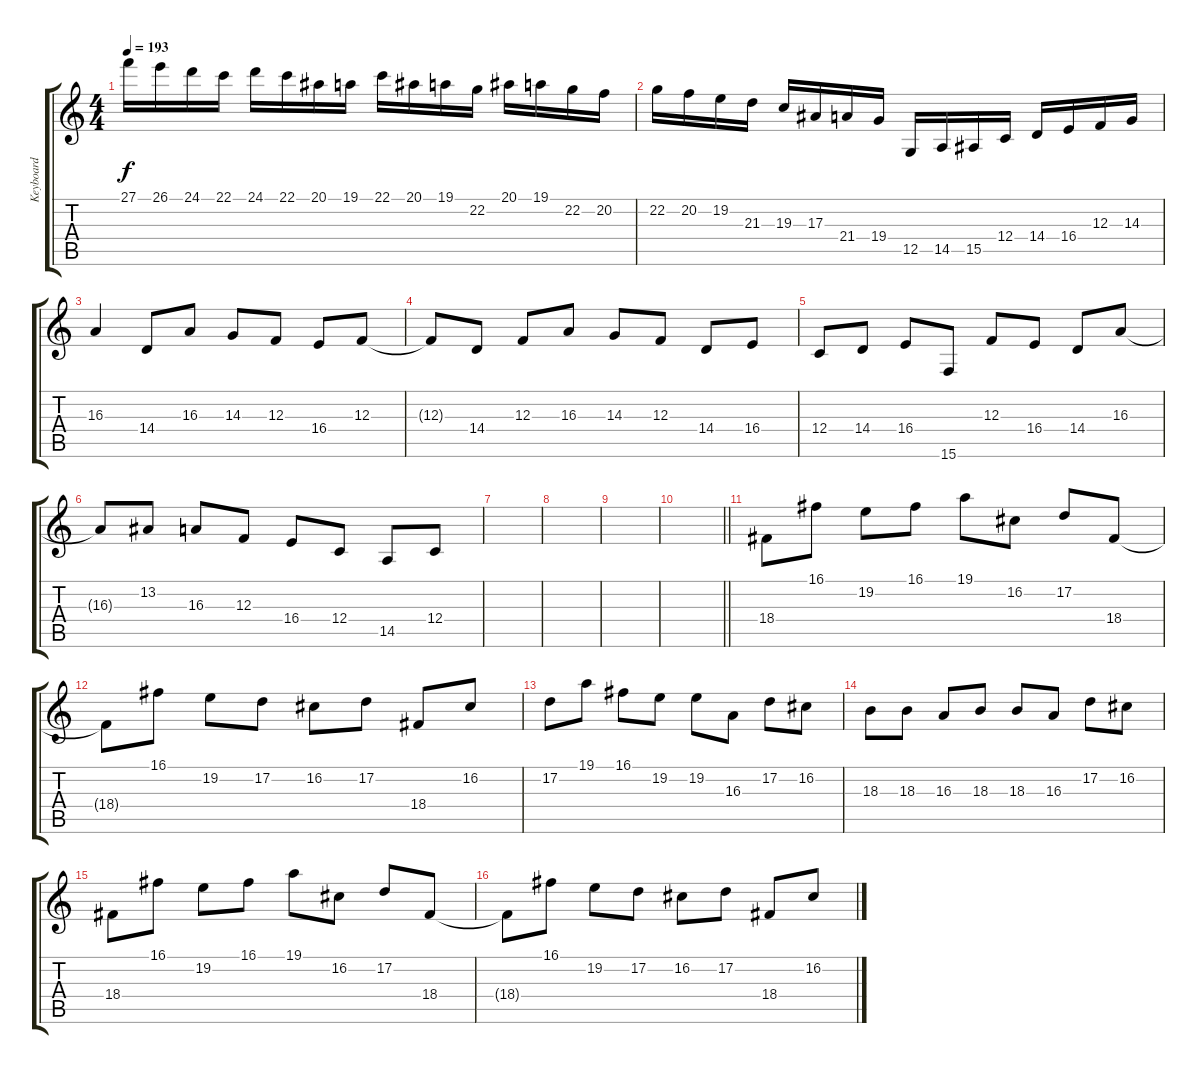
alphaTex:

\track ("Keyboard" "Keyboard") {instrument stringensemble1}
\staff {score tabs}
\tuning (D4 A3 F3 C3 G2 D2) {hide}
\ts (4 4)
\tempo 193
\clef g2
\ks c
27.1.16{dy f} 26.1.16 24.1.16 22.1.16 24.1.16 22.1.16 20.1.16 19.1.16 22.1.16 20.1.16 19.1.16 22.2.16 20.1.16 19.1.16 22.2.16 20.2.16 |
22.2.16 20.2.16 19.2.16 21.3.16 19.3.16 17.3.16 21.4.16 19.4.16 12.5.16{volume 12 balance 11} 14.5.16 15.5.16 12.4.16 14.4.16 16.4.16 12.3.16 14.3.16 |
16.3.4 14.4.8 16.3.8 14.3.8 12.3.8 16.4.8 12.3.8 |
12.3{t}.8 14.4.8 12.3.8 16.3.8 14.3.8 12.3.8 14.4.8 16.4.8 |
12.4.8 14.4.8 16.4.8 15.6.8 12.3.8 16.4.8 14.4.8 16.3.8 |
16.3{t}.8 13.2.8 16.3.8 12.3.8 16.4.8 12.4.8 14.5.8 12.4.8 |
|
|
|
\barLineRight lightlight
|
18.4.8{instrument lead2sawtooth} 16.1.8 19.2.8 16.1.8 19.1.8 16.2.8 17.2.8 18.4.8 |
18.4{t}.8 16.1.8 19.2.8 17.2.8 16.2.8 17.2.8 18.4.8 16.2.8 |
17.2.8 19.1.8 16.1.8 19.2.8 19.2.8 16.3.8 17.2.8 16.2.8 |
18.3.8 18.3.8 16.3.8 18.3.8 18.3.8 16.3.8 17.2.8 16.2.8 |
18.4.8 16.1.8 19.2.8 16.1.8 19.1.8 16.2.8 17.2.8 18.4.8 |
18.4{t}.8 16.1.8 19.2.8 17.2.8 16.2.8 17.2.8 18.4.8 16.2.8
